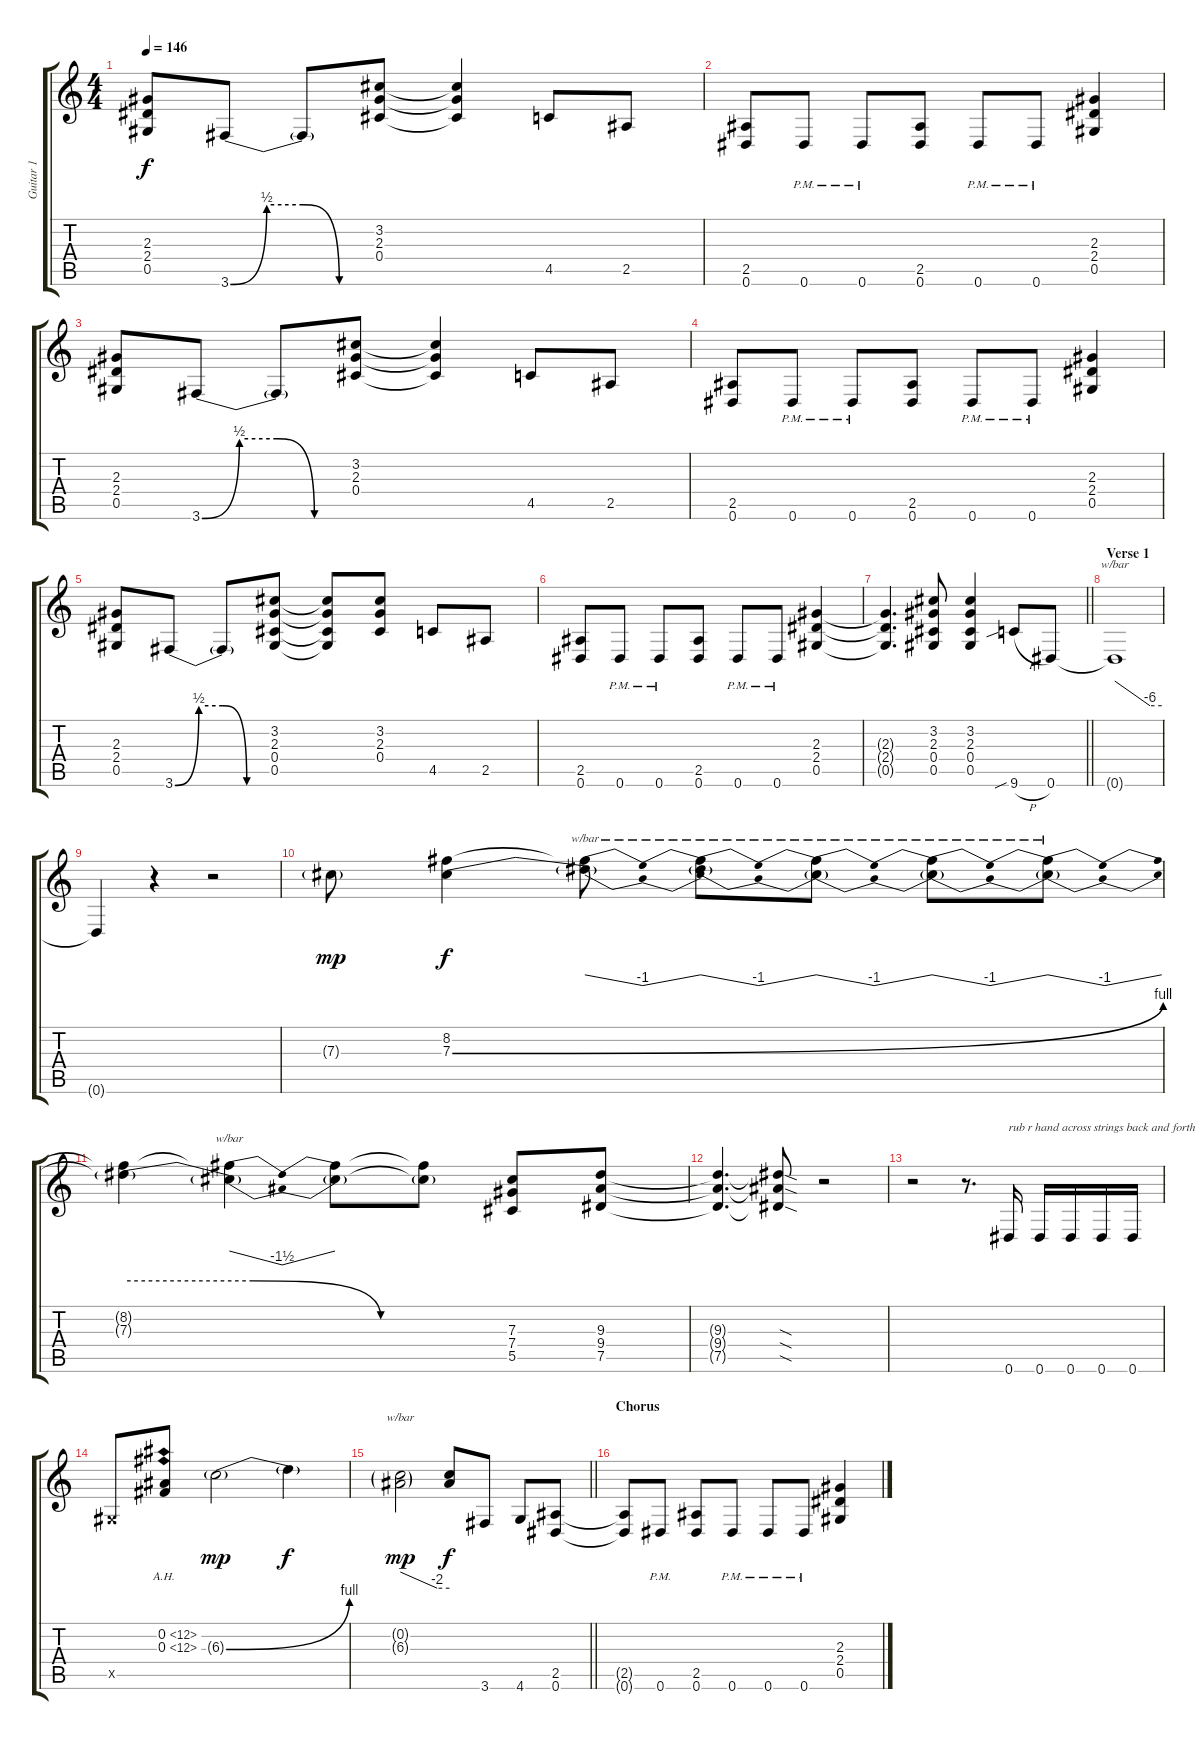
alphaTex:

\track ("Guitar 1" "Guitar 1") {instrument overdrivenguitar}
\staff {score tabs}
\tuning (Eb4 Bb3 Gb3 Db3 Ab2 Eb2) {hide}
\ts (4 4)
\tempo 146
\clef g2
\ks c
(2.3 2.4 0.5).8{dy f} 3.6{be (custom 0 0 15 2 30 2 45 0 60 0)}.8 3.6{t}.8 (3.2 2.3 0.4).8 (3.2{t} 2.3{t} 0.4{t}).4 4.5.8 2.5.8 |
(2.5 0.6).8 0.6{pm}.8 0.6{pm}.8 (2.5 0.6).8 0.6{pm}.8 0.6{pm}.8 (2.3 2.4 0.5).4 |
(2.3 2.4 0.5).8 3.6{be (custom 0 0 15 2 30 2 45 0 60 0)}.8 3.6{t}.8 (3.2 2.3 0.4).8 (3.2{t} 2.3{t} 0.4{t}).4 4.5.8 2.5.8 |
(2.5 0.6).8 0.6{pm}.8 0.6{pm}.8 (2.5 0.6).8 0.6{pm}.8 0.6{pm}.8 (2.3 2.4 0.5).4 |
(2.3 2.4 0.5).8 3.6{be (custom 0 0 15 2 30 2 45 0 60 0)}.8 3.6{t}.8 (3.2 2.3 0.4 0.5).8 (3.2{t} 2.3{t} 0.4{t} 0.5{t}).8 (3.2 2.3 0.4).8 4.5.8 2.5.8 |
(2.5 0.6).8 0.6{pm}.8 0.6{pm}.8 (2.5 0.6).8 0.6{pm}.8 0.6{pm}.8 (2.3 2.4 0.5).4 |
\barLineRight lightlight
(2.3{t} 2.4{t} 0.5{t}).4{d} (3.2 2.3 0.4 0.5).8 (3.2 2.3 0.4 0.5).4 9.6{sib h}.8 0.6.8 |
\section ("" "Verse 1")
0.6{t}.1{tbe (custom default 0 0 45 -24 60 -24)} |
0.6{t}.4 r.4 r.2 |
7.3{g}.8{dy mp} (8.2 7.3{be (bend 0 0 60 4)}).4{dy f} (8.2{t} 7.3{t}).8{tbe (dip default 0 0 30 -4 60 0)} (8.2{t} 7.3{t}).8{tbe (dip default 0 0 30 -4 60 0)} (8.2{t} 7.3{t}).8{tbe (dip default 0 0 30 -4 60 0)} (8.2{t} 7.3{t}).8{tbe (dip default 0 0 30 -4 60 0)} (8.2{t} 7.3{t}).8{tbe (dip default 0 0 30 -4 60 0)} |
(8.2{t} 7.3{be (custom 0 4 20 4 40 0 60 0) t}).4 (8.2{t} 7.3{t}).4{tbe (dip default 0 0 35 -6 60 0)} (8.2{t} 7.3{t}).8 (8.2{t} 7.3{t}).8 (7.3 7.4 5.5).8 (9.3 9.4 7.5).8 |
(9.3{t} 9.4{t} 7.5{t}).4{d} (9.3{sod t} 9.4{sod t} 7.5{sod t}).8 r.2 |
r.2 r.8{d} 0.6.16{txt "rub r hand across strings back and forth"} 0.6.16 0.6.16 0.6.16 0.6.16 |
0.5{x}.8 (0.2{ah 12} 0.3{ah 12}).8 6.3{be (bend 0 0 60 4) g}.2{dy mp} 6.3{t}.4{dy f} |
\barLineRight lightlight
(0.2{g} 6.3{g}).2{tbe (custom default 0 0 45 -8 60 -8) dy mp} (0.2{t} 6.3{t}).8{dy f} 3.6.8 4.6.8 (2.5 0.6).8 |
\section ("" "Chorus")
(2.5{t} 0.6{t}).8 0.6{pm}.8 (2.5 0.6).8 0.6{pm}.8 0.6{pm}.8 0.6{pm}.8 (2.3 2.4 0.5).4
